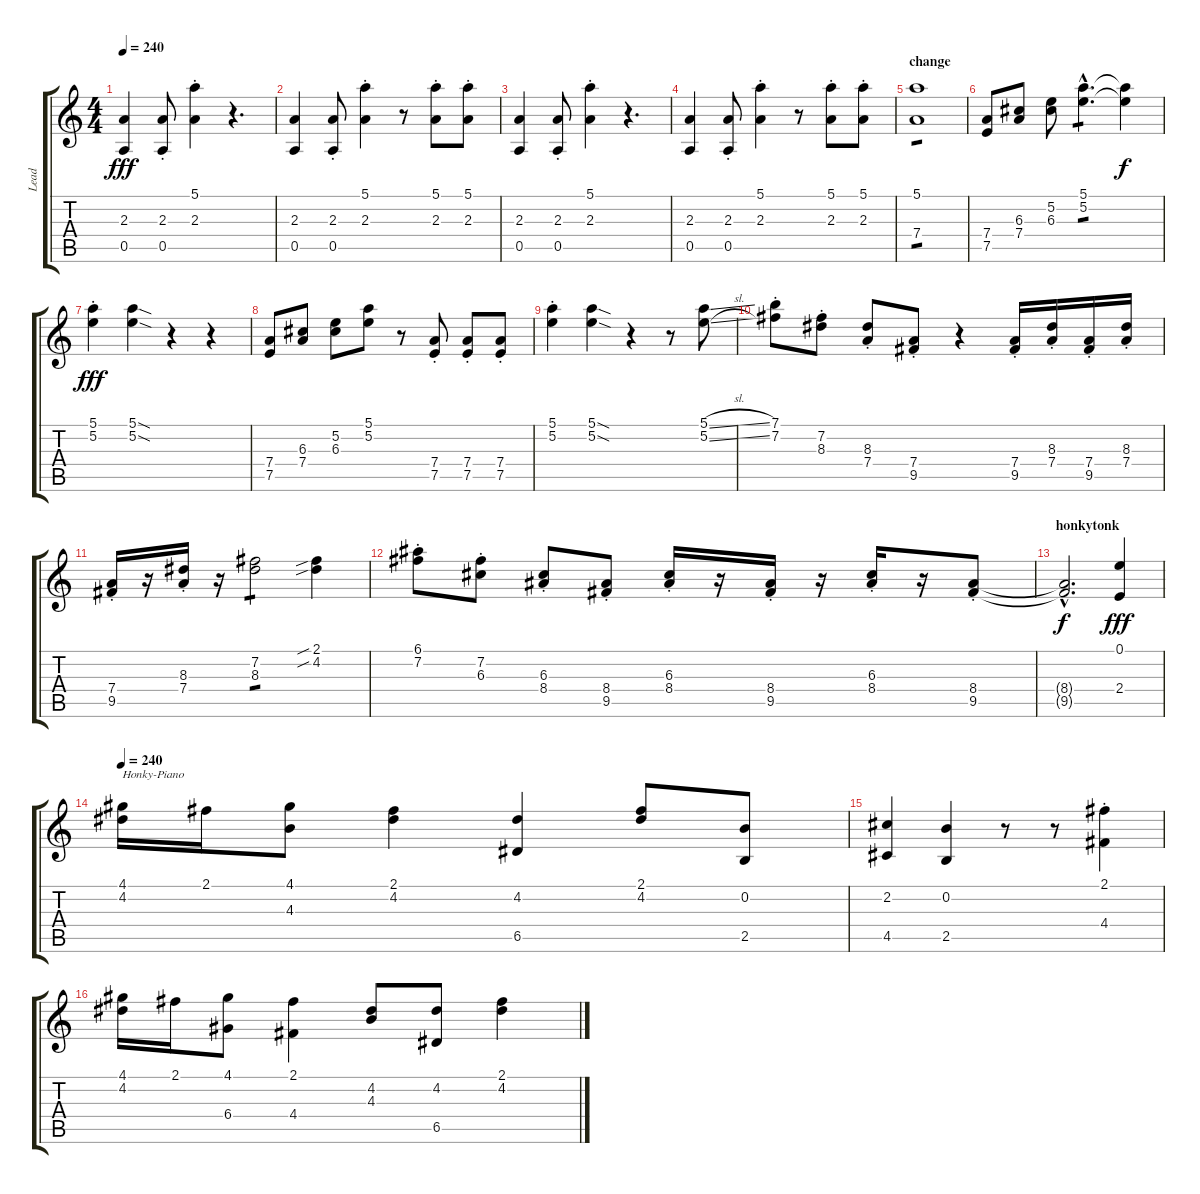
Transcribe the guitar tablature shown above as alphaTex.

\track ("Lead" "Lead") {instrument electricguitarclean}
\staff {score tabs}
\tuning (E4 B3 G3 D3 A2 E2) {hide}
\ts (4 4)
\tempo 240
\clef g2
\ks c
(2.3 0.5).4{dy fff} (2.3{st} 0.5{st}).8 (5.1{st} 2.3{st}).4 r.4{d} |
(2.3 0.5).4 (2.3{st} 0.5{st}).8 (5.1{st} 2.3{st}).4 r.8 (5.1{st} 2.3{st}).8 (5.1{st} 2.3{st}).8 |
(2.3 0.5).4 (2.3{st} 0.5{st}).8 (5.1{st} 2.3{st}).4 r.4{d} |
(2.3 0.5).4 (2.3{st} 0.5{st}).8 (5.1{st} 2.3{st}).4 r.8 (5.1{st} 2.3{st}).8 (5.1{st} 2.3{st}).8 |
\section ("" "change")
(5.1 7.4).1{tp 1} |
(7.4 7.5).8 (6.3 7.4).8 (5.2 6.3).8 (5.1{hac} 5.2{hac}).4{d tp 1} (5.1{t} 5.2{t}).4{dy f} |
(5.1{st} 5.2{st}).4{dy fff} (5.1{sod} 5.2{sod}).4 r.4 r.4 |
(7.4 7.5).8 (6.3 7.4).8 (5.2 6.3).8 (5.1 5.2).8 r.8 (7.4{st} 7.5{st}).8 (7.4{st} 7.5{st}).8 (7.4{st} 7.5{st}).8 |
(5.1{st} 5.2{st}).4 (5.1{sod} 5.2{sod}).4 r.4 r.8 (5.1{sl} 5.2{sl}).8 |
(7.1{st} 7.2{st}).8 (7.2{st} 8.3{st}).8 (8.3{st} 7.4{st}).8 (7.4{st} 9.5{st}).8 r.4 (7.4{st} 9.5{st}).16 (8.3{st} 7.4{st}).16 (7.4{st} 9.5{st}).16 (8.3{st} 7.4{st}).16 |
(7.4{st} 9.5{st}).16 r.16 (8.3{st} 7.4{st}).16 r.16 (7.2 8.3).2{tp 1} (2.1{sib} 4.2{sib}).4 |
(6.1{st} 7.2{st}).8 (7.2{st} 6.3{st}).8 (6.3{st} 8.4{st}).8 (8.4{st} 9.5{st}).8 (6.3{st} 8.4{st}).16 r.16 (8.4{st} 9.5{st}).16 r.16 (6.3{st} 8.4{st}).16 r.16 (8.4{st} 9.5{st}).8 |
\section ("" "honkytonk")
(8.4{hac t} 9.5{hac t}).2{d dy f} (0.1 2.4).4{dy fff instrument honkytonkpiano} |
\tempo 240
(4.1 4.2).16{txt "Honky-Piano" volume 13 instrument honkytonkpiano} 2.1.16 (4.1 4.3).8 (2.1 4.2).4 (4.2 6.5).4 (2.1 4.2).8 (0.2 2.5).8 |
(2.2 4.5).4 (0.2 2.5).4 r.8 r.8 (2.1 4.4{st}).4 |
(4.1 4.2).16 2.1.16 (4.1 6.4).8 (2.1 4.4).4 (4.2 4.3).8 (4.2 6.5).8 (2.1 4.2).4
